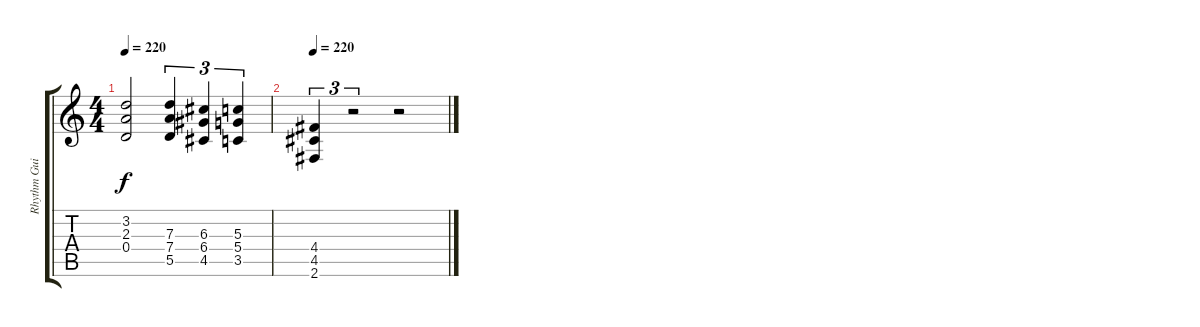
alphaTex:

\track ("Rhythm Guitar" "Rhythm Gui") {instrument overdrivenguitar}
\staff {score tabs}
\tuning (E4 B3 G3 D3 A2 E2) {hide}
\ts (4 4)
\tempo 220
\clef g2
\ks c
(3.2{t} 2.3{t} 0.4{t}).2{dy f} (7.3 7.4 5.5).4{tu (3 2)} (6.3 6.4 4.5).4{tu (3 2)} (5.3 5.4 3.5).4{tu (3 2)} |
\tempo 220
(4.4 4.5 2.6).4{tu (3 2)} r.2{tu (3 2)} r.2
